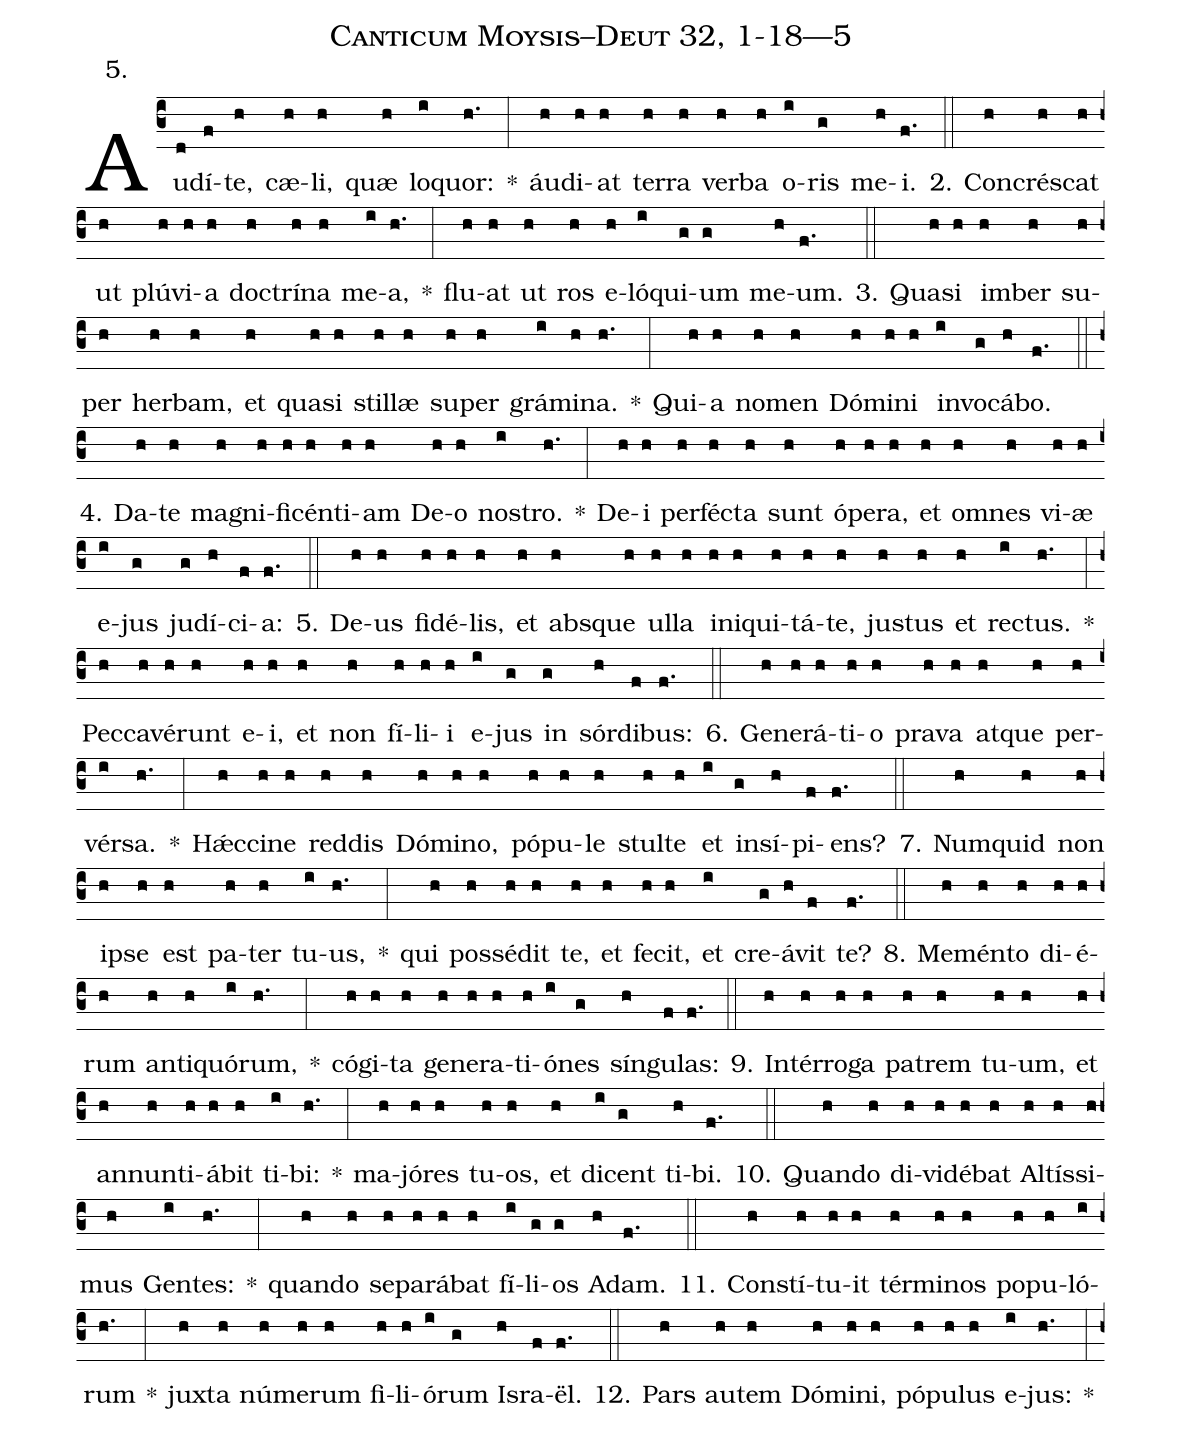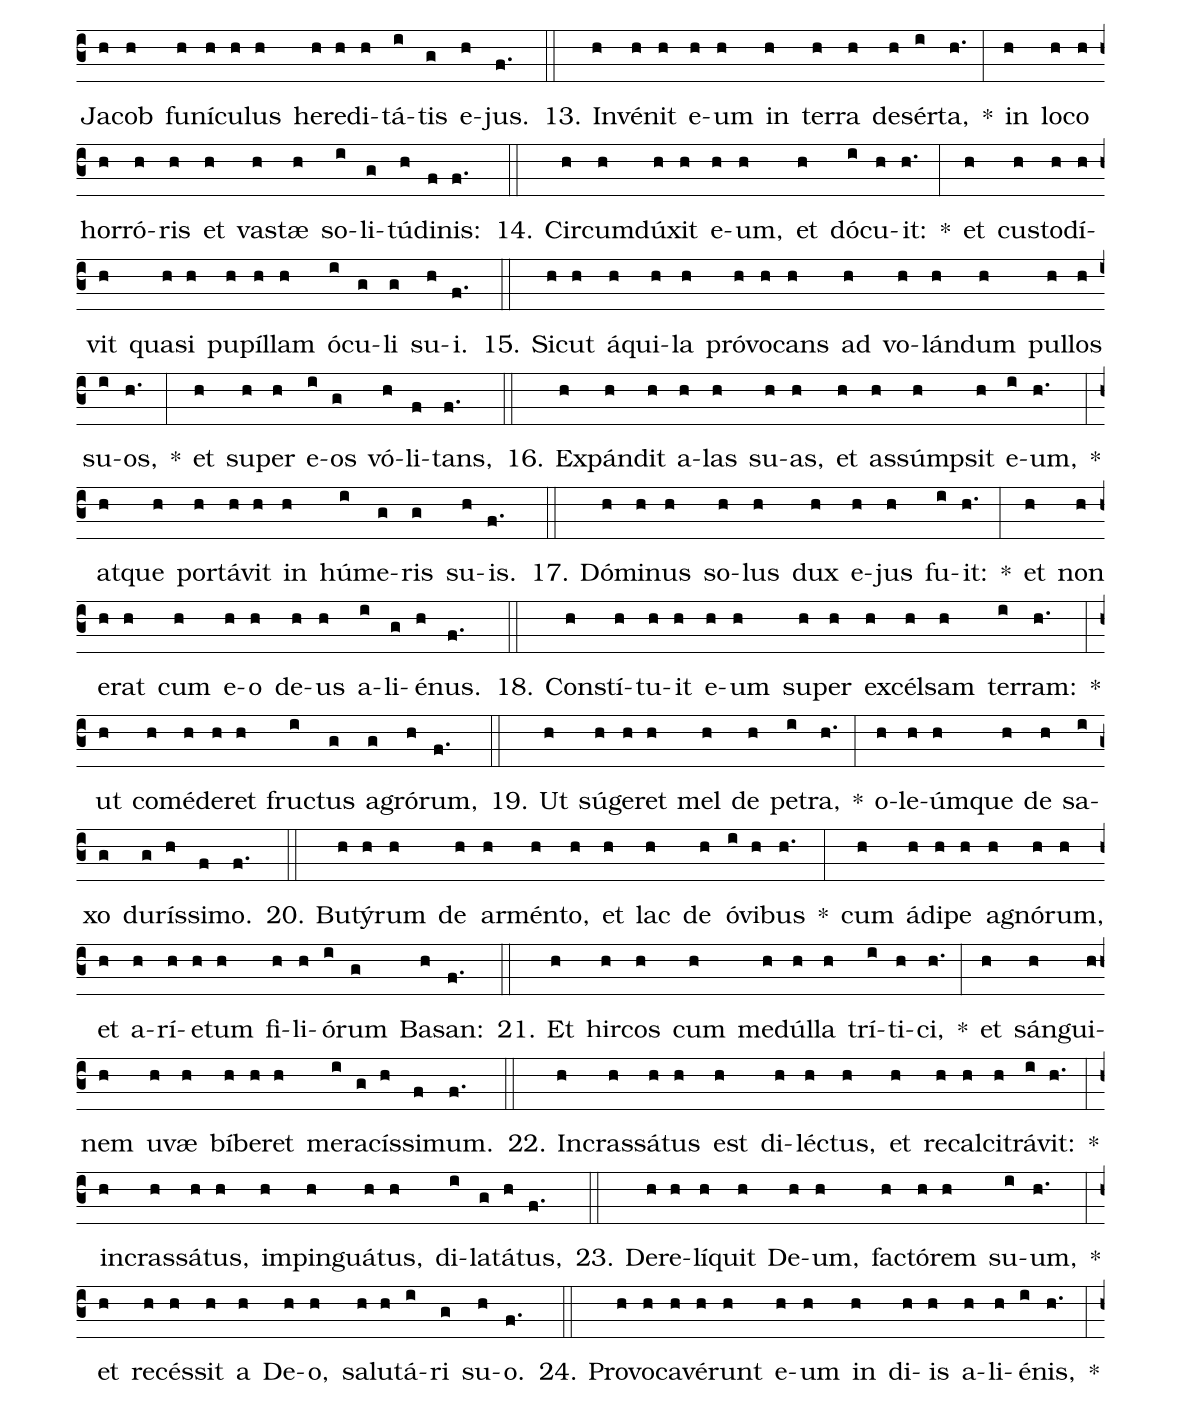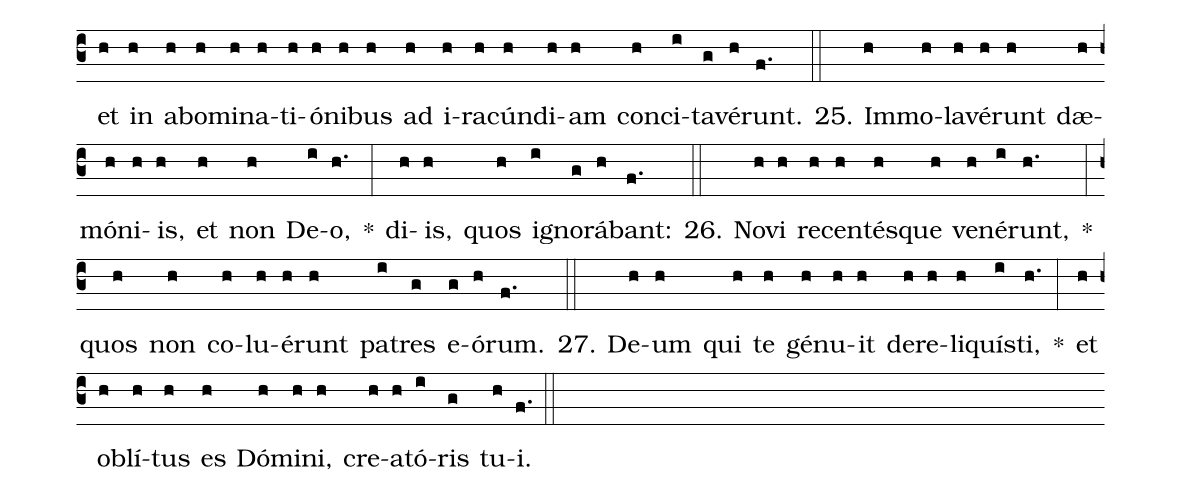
name: Canticum Moysis--Deut 32, 1-18---5;
annotation: 5.;
%%
(c3)Au(d)dí(f)te,(h) cæ(h)li,(h) quæ(h) lo(i)quor:(h.) *(:) áu(h)di(h)at(h) ter(h)ra(h) ver(h)ba(h) o(i)ris(g) me(h)i.(f.) (::)
2. Con(h)crés(h)cat(h) ut(h) plú(h)vi(h)a(h) doc(h)trí(h)na(h) me(i)a,(h.) *(:) flu(h)at(h) ut(h) ros(h) e(h)ló(i)qui(g)um(g) me(h)um.(f.) (::)
3. Qua(h)si(h) im(h)ber(h) su(h)per(h) her(h)bam,(h) et(h) qua(h)si(h) stil(h)læ(h) su(h)per(h) grá(i)mi(h)na.(h.) *(:) Qui(h)a(h) no(h)men(h) Dó(h)mi(h)ni(h) in(i)vo(g)cá(h)bo.(f.) (::)
4. Da(h)te(h) ma(h)gni(h)fi(h)cén(h)ti(h)am(h) De(h)o(h) nos(i)tro.(h.) *(:) De(h)i(h) per(h)féc(h)ta(h) sunt(h) ó(h)pe(h)ra,(h) et(h) om(h)nes(h) vi(h)æ(h) e(i)jus(g) ju(g)dí(h)ci(f)a:(f.) (::)
5. De(h)us(h) fi(h)dé(h)lis,(h) et(h) abs(h)que(h) ul(h)la(h) in(h)i(h)qui(h)tá(h)te,(h) jus(h)tus(h) et(h) rec(i)tus.(h.) *(:) Pec(h)ca(h)vé(h)runt(h) e(h)i,(h) et(h) non(h) fí(h)li(h)i(h) e(i)jus(g) in(g) sór(h)di(f)bus:(f.) (::)
6. Ge(h)ne(h)rá(h)ti(h)o(h) pra(h)va(h) at(h)que(h) per(h)vér(i)sa.(h.) *(:) Hǽc(h)ci(h)ne(h) red(h)dis(h) Dó(h)mi(h)no,(h) pó(h)pu(h)le(h) stul(h)te(h) et(i) in(g)sí(h)pi(f)ens?(f.) (::)
7. Num(h)quid(h) non(h) ip(h)se(h) est(h) pa(h)ter(h) tu(i)us,(h.) *(:) qui(h) pos(h)sé(h)dit(h) te,(h) et(h) fe(h)cit,(h) et(i) cre(g)á(h)vit(f) te?(f.) (::)
8. Me(h)mén(h)to(h) di(h)é(h)rum(h) an(h)ti(h)quó(i)rum,(h.) *(:) có(h)gi(h)ta(h) ge(h)ne(h)ra(h)ti(h)ó(i)nes(g) sín(h)gu(f)las:(f.) (::)
9. In(h)tér(h)ro(h)ga(h) pa(h)trem(h) tu(h)um,(h) et(h) an(h)nun(h)ti(h)á(h)bit(h) ti(i)bi:(h.) *(:) ma(h)jó(h)res(h) tu(h)os,(h) et(h) di(i)cent(g) ti(h)bi.(f.) (::)
10. Quan(h)do(h) di(h)vi(h)dé(h)bat(h) Al(h)tís(h)si(h)mus(h) Gen(i)tes:(h.) *(:) quan(h)do(h) se(h)pa(h)rá(h)bat(h) fí(i)li(g)os(g) A(h)dam.(f.) (::)
11. Con(h)stí(h)tu(h)it(h) tér(h)mi(h)nos(h) po(h)pu(h)ló(i)rum(h.) *(:) jux(h)ta(h) nú(h)me(h)rum(h) fi(h)li(h)ó(i)rum(g) Is(h)ra(f)ël.(f.) (::)
12. Pars(h) au(h)tem(h) Dó(h)mi(h)ni,(h) pó(h)pu(h)lus(h) e(i)jus:(h.) *(:) Ja(h)cob(h) fu(h)ní(h)cu(h)lus(h) he(h)re(h)di(h)tá(i)tis(g) e(h)jus.(f.) (::)
13. In(h)vé(h)nit(h) e(h)um(h) in(h) ter(h)ra(h) de(h)sér(i)ta,(h.) *(:) in(h) lo(h)co(h) hor(h)ró(h)ris(h) et(h) vas(h)tæ(h) so(i)li(g)tú(h)di(f)nis:(f.) (::)
14. Cir(h)cum(h)dú(h)xit(h) e(h)um,(h) et(h) dó(i)cu(h)it:(h.) *(:) et(h) cus(h)to(h)dí(h)vit(h) qua(h)si(h) pu(h)píl(h)lam(h) ó(i)cu(g)li(g) su(h)i.(f.) (::)
15. Sic(h)ut(h) á(h)qui(h)la(h) pró(h)vo(h)cans(h) ad(h) vo(h)lán(h)dum(h) pul(h)los(h) su(i)os,(h.) *(:) et(h) su(h)per(h) e(i)os(g) vó(h)li(f)tans,(f.) (::)
16. Ex(h)pán(h)dit(h) a(h)las(h) su(h)as,(h) et(h) as(h)súmp(h)sit(h) e(i)um,(h.) *(:) at(h)que(h) por(h)tá(h)vit(h) in(h) hú(i)me(g)ris(g) su(h)is.(f.) (::)
17. Dó(h)mi(h)nus(h) so(h)lus(h) dux(h) e(h)jus(h) fu(i)it:(h.) *(:) et(h) non(h) e(h)rat(h) cum(h) e(h)o(h) de(h)us(h) a(i)li(g)é(h)nus.(f.) (::)
18. Con(h)stí(h)tu(h)it(h) e(h)um(h) su(h)per(h) ex(h)cél(h)sam(h) ter(i)ram:(h.) *(:) ut(h) com(h)é(h)de(h)ret(h) fruc(i)tus(g) a(g)gró(h)rum,(f.) (::)
19. Ut(h) sú(h)ge(h)ret(h) mel(h) de(h) pe(i)tra,(h.) *(:) o(h)le(h)úm(h)que(h) de(h) sa(i)xo(g) du(g)rís(h)si(f)mo.(f.) (::)
20. Bu(h)tý(h)rum(h) de(h) ar(h)mén(h)to,(h) et(h) lac(h) de(h) ó(i)vi(h)bus(h.) *(:) cum(h) á(h)di(h)pe(h) a(h)gnó(h)rum,(h) et(h) a(h)rí(h)e(h)tum(h) fi(h)li(h)ó(i)rum(g) Ba(h)san:(f.) (::)
21. Et(h) hir(h)cos(h) cum(h) me(h)dúl(h)la(h) trí(i)ti(h)ci,(h.) *(:) et(h) sán(h)gui(h)nem(h) u(h)væ(h) bí(h)be(h)ret(h) me(i)ra(g)cís(h)si(f)mum.(f.) (::)
22. In(h)cras(h)sá(h)tus(h) est(h) di(h)léc(h)tus,(h) et(h) re(h)cal(h)ci(h)trá(i)vit:(h.) *(:) in(h)cras(h)sá(h)tus,(h) im(h)pin(h)guá(h)tus,(h) di(i)la(g)tá(h)tus,(f.) (::)
23. De(h)re(h)lí(h)quit(h) De(h)um,(h) fac(h)tó(h)rem(h) su(i)um,(h.) *(:) et(h) re(h)cés(h)sit(h) a(h) De(h)o,(h) sa(h)lu(h)tá(i)ri(g) su(h)o.(f.) (::)
24. Pro(h)vo(h)ca(h)vé(h)runt(h) e(h)um(h) in(h) di(h)is(h) a(h)li(h)é(i)nis,(h.) *(:) et(h) in(h) ab(h)o(h)mi(h)na(h)ti(h)ó(h)ni(h)bus(h) ad(h) i(h)ra(h)cún(h)di(h)am(h) con(h)ci(i)ta(g)vé(h)runt.(f.) (::)
25. Im(h)mo(h)la(h)vé(h)runt(h) dæ(h)mó(h)ni(h)is,(h) et(h) non(h) De(i)o,(h.) *(:) di(h)is,(h) quos(h) i(i)gno(g)rá(h)bant:(f.) (::)
26. No(h)vi(h) re(h)cen(h)tés(h)que(h) ve(h)né(i)runt,(h.) *(:) quos(h) non(h) co(h)lu(h)é(h)runt(h) pa(i)tres(g) e(g)ó(h)rum.(f.) (::)
27. De(h)um(h) qui(h) te(h) gé(h)nu(h)it(h) de(h)re(h)li(h)quís(i)ti,(h.) *(:) et(h) ob(h)lí(h)tus(h) es(h) Dó(h)mi(h)ni,(h) cre(h)a(h)tó(i)ris(g) tu(h)i.(f.) (::)
